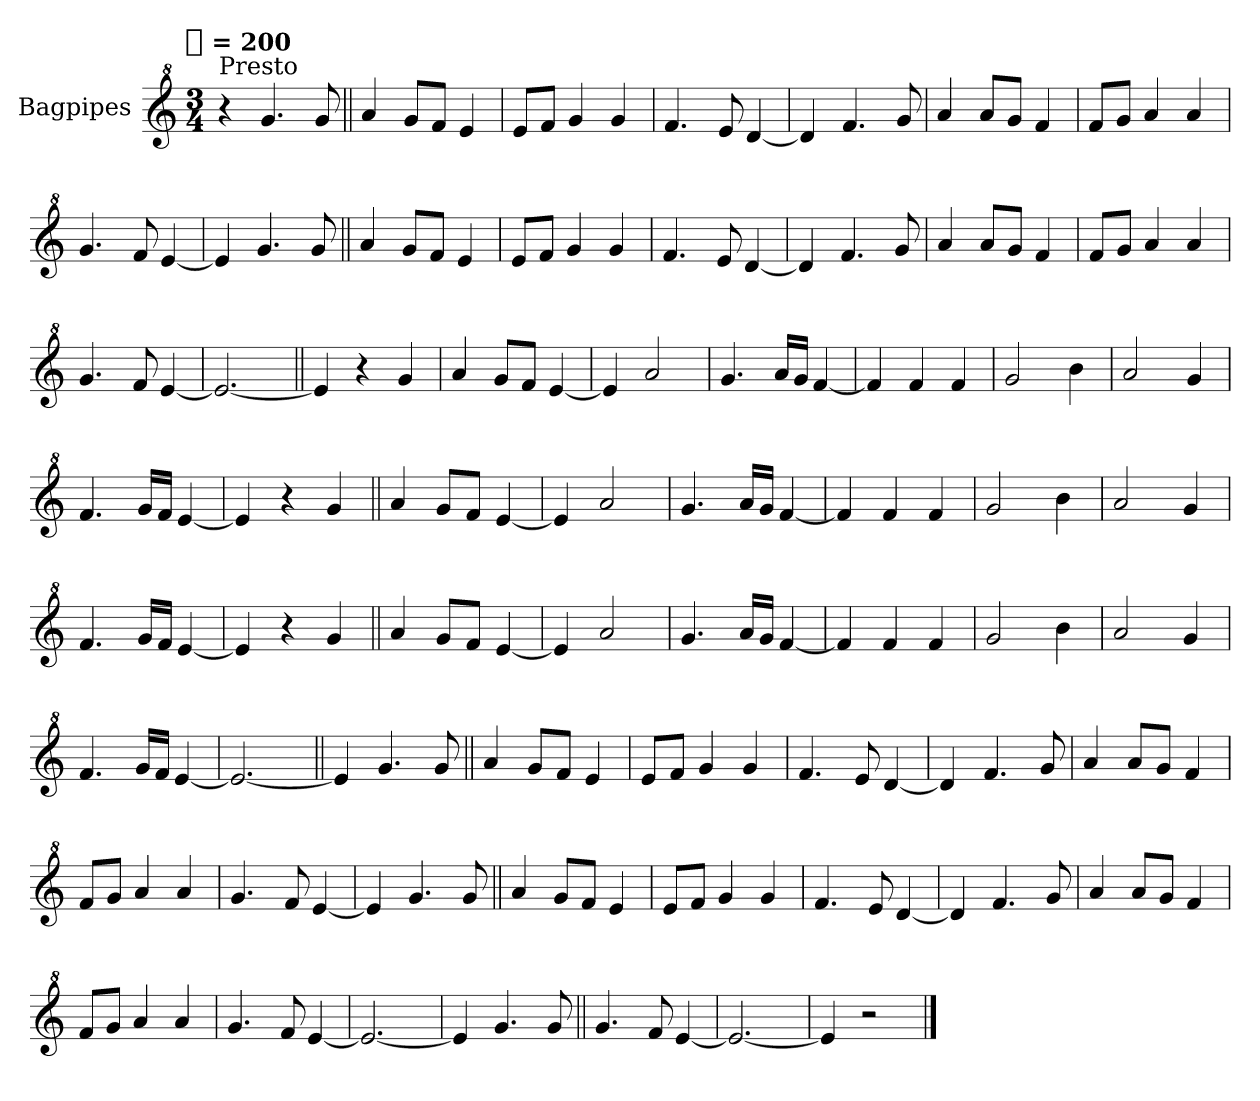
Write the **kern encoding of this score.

**kern
*part1
*staff1
*I"Bagpipes
*I'Bag
*clefG^2
*k[]
!!LO:TX:omd:t=[quarter] = 200
*M3/4
*MM200
=1
!LO:TX:a:t=Presto
4r
4.gg
8gg
=||
4aa
8ggL
8ffJ
4ee
=
8eeL
8ffJ
4gg
4gg
=
4.ff
8ee
[4dd
=
4dd]
4.ff
8gg
=
4aa
8aaL
8ggJ
4ff
=
8ffL
8ggJ
4aa
4aa
=
4.gg
8ff
[4ee
=
4ee]
4.gg
8gg
=||
4aa
8ggL
8ffJ
4ee
=
8eeL
8ffJ
4gg
4gg
=
4.ff
8ee
[4dd
=
4dd]
4.ff
8gg
=
4aa
8aaL
8ggJ
4ff
=
8ffL
8ggJ
4aa
4aa
=
4.gg
8ff
[4ee
=
2.ee_
=||
4ee]
4r
4gg
=
4aa
8ggL
8ffJ
[4ee
=
4ee]
2aa
=
4.gg
16aaLL
16ggJJ
[4ff
=
4ff]
4ff
4ff
=
2gg
4bb
=
2aa
4gg
=
4.ff
16ggLL
16ffJJ
[4ee
=
4ee]
4r
4gg
=||
4aa
8ggL
8ffJ
[4ee
=
4ee]
2aa
=
4.gg
16aaLL
16ggJJ
[4ff
=
4ff]
4ff
4ff
=
2gg
4bb
=
2aa
4gg
=
4.ff
16ggLL
16ffJJ
[4ee
=
4ee]
4r
4gg
=||
4aa
8ggL
8ffJ
[4ee
=
4ee]
2aa
=
4.gg
16aaLL
16ggJJ
[4ff
=
4ff]
4ff
4ff
=
2gg
4bb
=
2aa
4gg
=
4.ff
16ggLL
16ffJJ
[4ee
=
2.ee_
=||
4ee]
4.gg
8gg
=||
4aa
8ggL
8ffJ
4ee
=
8eeL
8ffJ
4gg
4gg
=
4.ff
8ee
[4dd
=
4dd]
4.ff
8gg
=
4aa
8aaL
8ggJ
4ff
=
8ffL
8ggJ
4aa
4aa
=
4.gg
8ff
[4ee
=
4ee]
4.gg
8gg
=||
4aa
8ggL
8ffJ
4ee
=
8eeL
8ffJ
4gg
4gg
=
4.ff
8ee
[4dd
=
4dd]
4.ff
8gg
=
4aa
8aaL
8ggJ
4ff
=
8ffL
8ggJ
4aa
4aa
=
4.gg
8ff
[4ee
=
2.ee_
=
4ee]
4.gg
8gg
=||
4.gg
8ff
[4ee
=
2.ee_
=
4ee]
2r
==
*-
